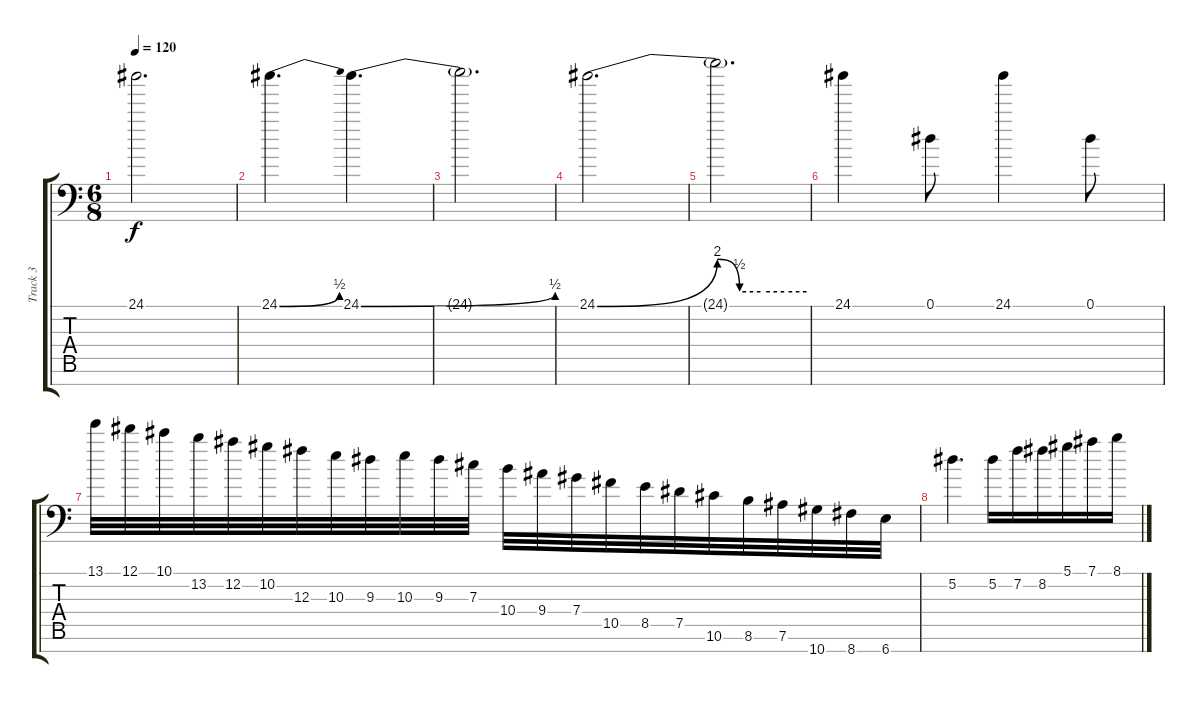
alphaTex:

\track ("Track 3" "Track 3") {instrument distortionguitar}
\staff {score tabs}
\tuning (Eb4 Bb3 Gb3 Db3 Ab2 Eb2 Bb1) {hide}
\ts (6 8)
\tempo 120
\clef f4
\ks c
24.1.2{d dy f} |
24.1{be (bend 0 0 60 2)}.4{d} 24.1{be (bend 0 0 60 2)}.4{d} |
24.1{t}.2{d} |
24.1{be (bend 0 0 60 8)}.2{d} |
24.1{be (custom 0 8 15 2 29 2 45 2 60 2) t}.2{d} |
24.1.4 0.1.8 24.1.4 0.1.8 |
13.1.32 12.1.32 10.1.32 13.2.32 12.2.32 10.2.32 12.3.32 10.3.32 9.3.32 10.3.32 9.3.32 7.3.32 10.4.32 9.4.32 7.4.32 10.5.32 8.5.32 7.5.32 10.6.32 8.6.32 7.6.32 10.7.32 8.7.32 6.7.32 |
5.2.4{d} 5.2.16 7.2.16 8.2.16 5.1.16 7.1.16 8.1.16
